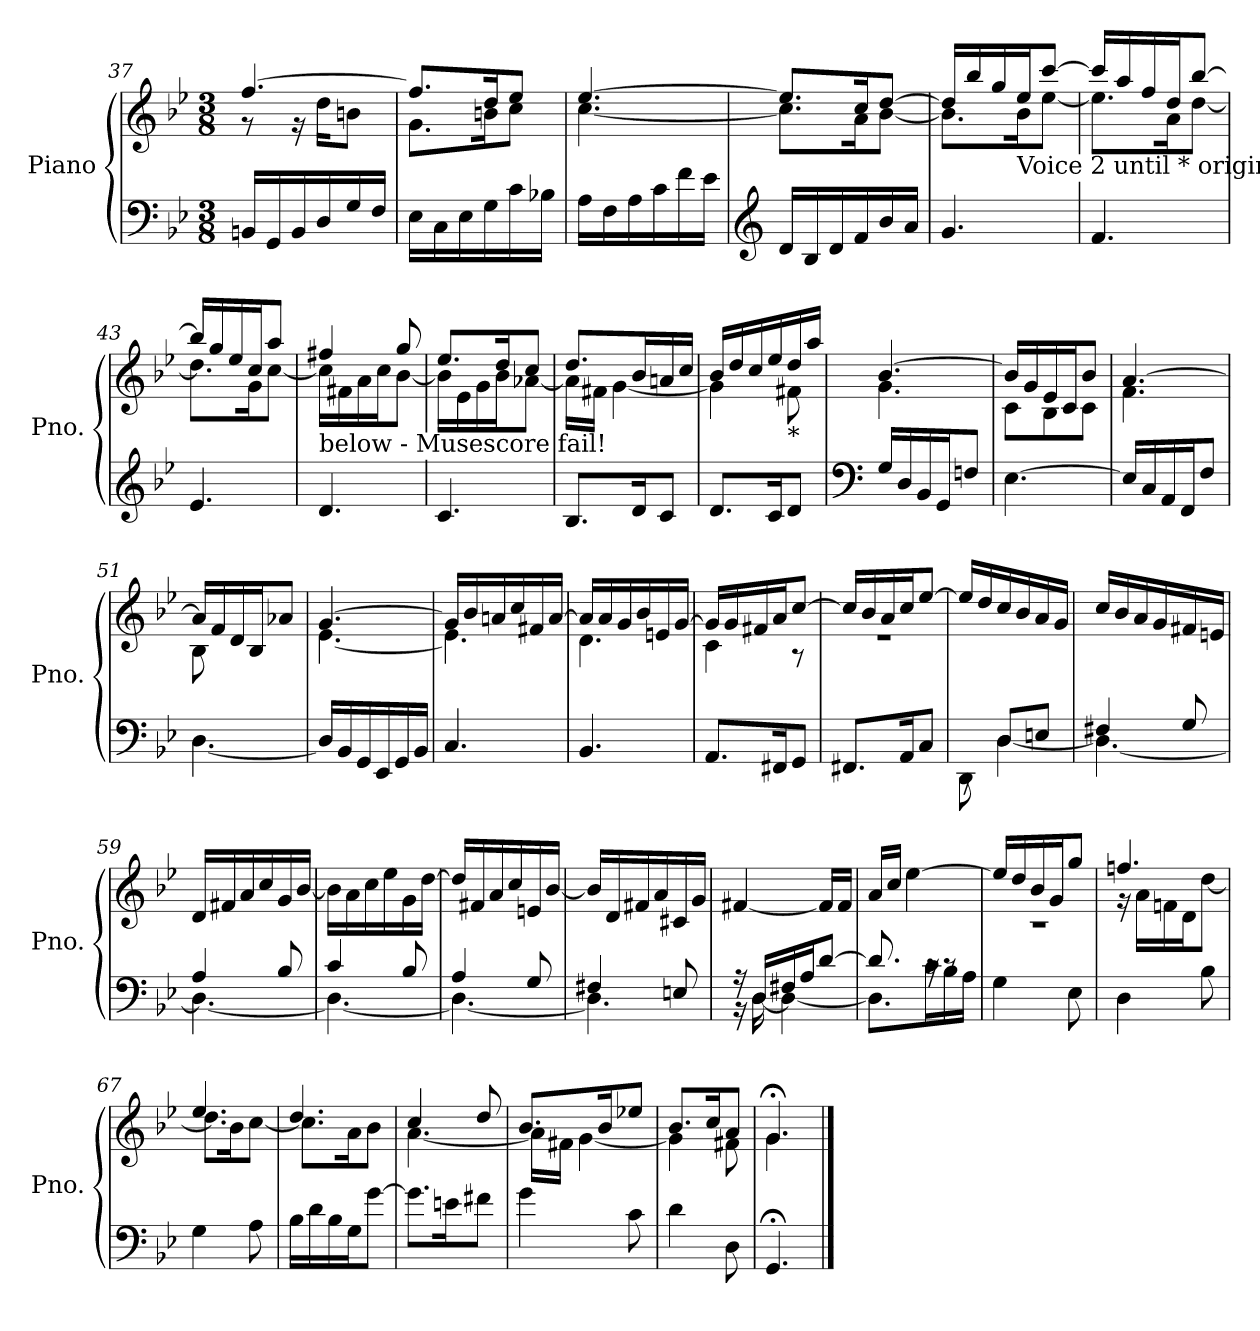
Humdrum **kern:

**kern	**kern
*part1	*part1
*staff2	*staff1
*I"Piano	*
*I'Pno.	*
!!LO:PB:g=z
*clefF4	*clefG2
*k[b-e-]	*k[b-e-]
*M3/8	*M3/8
=37	=37
*	*^
16BBn/LL	[4.ff/	8r
16GG/	.	.
16BB/	.	16r
16D/	.	16dd\KL
16G/	.	8bn\J
16F/JJ	.	.
=38	=38	=38
16E-\LL	8.ff/L]	8.g\L
16C\	.	.
16E-\	.	.
16G\	16dd/K	16bn\K
16c\	8ee-/J	8cc\J
16B-X\JJ	.	.
=39	=39	=39
16A\LL	[4.ee-/	[4.cc\
16F\	.	.
16A\	.	.
16c\	.	.
16f\	.	.
16e-\JJ	.	.
=40	=40	=40
*clefG2	*	*
16d/LL	8.ee-/L]	8.cc\L]
16B-/	.	.
16d/	.	.
16f/	16cc/K	16a\K
16b-/	[8dd/J	[8b-\J
16a/JJ	.	.
=41	=41	=41
4.g/	16dd/LL]	8.b-\L]
.	16bb-/	.
.	16gg/	.
!	!LO:TX:b:t=Voice 2 until * originally notated in the system	!
.	16ee-/J	16b-\K
.	[8ccc/J	[8ee-\J
=42	=42	=42
4.f/	16ccc/LL]	8.ee-\L]
.	16aa/	.
.	16ff/	.
.	16dd/J	16a\K
.	[8bb-/J	[8dd\J
=43	=43	=43
4.e-/	16bb-/LL]	8.dd\L]
.	16gg/	.
.	16ee-/	.
.	16cc/J	16g\K
.	8aa/J	[8cc\J
!!LO:LB:g=z	!!
=44	=44	=44
!	!LO:TX:b:t=below - Musescore fail!	!
4.d/	4ff#X/	16cc\LL]
.	.	16f#X\
.	.	16a\
.	.	16cc\J
.	8gg/	[8b-\J
=45	=45	=45
4.c/	8.ee-/L	16b-\LL]
.	.	16e-\
.	.	16g\
.	16dd/K	16b-\J
.	8cc/J	[8a-X\J
=46	=46	=46
8.B-/L	8.dd/L	16a-\LL]
.	.	16f#X\JJ
.	.	[4g\
16d/K	16b-/L	.
8c/J	16an/	.
.	16cc/JJ	.
=47	=47	=47
8.d/L	16b-/LL	4g\]
.	16dd/	.
.	16cc/	.
16c/K	16ee-/	.
!	!LO:TX:b:t=*	!
8d/J	16dd/	8f#X\
.	16aa/JJ	.
=48	=48	=48
*clefF4	*	*
16G/LL	[4.b-/	4.g\
16D/	.	.
16BB-/	.	.
16GG/J	.	.
8Fn/J	.	.
=49	=49	=49
[4.E-\	16b-/LL]	8c\L
.	16g/	.
.	16e-/	8B-\
.	16c/J	.
.	8b-/J	8c\J
=50	=50	=50
16E-/LL]	[4.a/	4.f\
16C/	.	.
16AA/	.	.
16FF/J	.	.
8F/J	.	.
!!LO:LB:g=z	!!
=51	=51	=51
*^	*	*
8ryy	[4.D\	16a/LL]	8B-\L
.	.	16f/	.
8A/	.	16d/	4ryy
.	.	16B-/J	.
8B-/J	.	8a-X/J	.
*v	*v	*	*
=52	=52	=52
16D/LL]	[4.g/	[4.e-\
16BB-/	.	.
16GG/	.	.
16EE-/	.	.
16GG/	.	.
16BB-/JJ	.	.
=53	=53	=53
4.C/	16g/LL]	4.e-\]
.	16b-/	.
.	16an/	.
.	16cc/	.
.	16f#X/	.
.	[16a/JJ	.
=54	=54	=54
4.BB-/	16a/LL]	4.d\
.	16a/	.
.	16g/	.
.	16b-/	.
.	16en/	.
.	[16g/JJ	.
=55	=55	=55
8.AA/L	16g/LL]	4c\
.	16g/	.
.	16f#X/	.
16FF#X/K	16a/J	.
8GG/J	[8cc/J	8r
=56	=56	=56
8.FF#X/L	16cc/LL]	4.r
.	16b-/	.
.	16a/	.
16AA/K	16cc/J	.
8C/J	[8ee-/J	.
*	*v	*v
=57	=57
*^	*
8rCC	8DD\	16ee-/LL]
.	.	16dd/
8D/L	[4D\	16cc/
.	.	16b-/
8En/J	.	16a/
.	.	16g/JJ
!!LO:LB:g=z
=58	=58	=58
4F#X/	4.D\_	16cc/LL
.	.	16b-/
.	.	16a/
.	.	16g/
8G/	.	16f#X/
.	.	16en/JJ
=59	=59	=59
4A/	4.D\_	16d/LL
.	.	16f#X/
.	.	16a/
.	.	16cc/
8B-/	.	16g/
.	.	[16b-/JJ
=60	=60	=60
4c/	4.D\_	16b-\LL]
.	.	16a\
.	.	16cc\
.	.	16ee-\
8B-/	.	16g\
.	.	[16dd\JJ
=61	=61	=61
4A/	4.D\_	16dd/LL]
.	.	16f#X/
.	.	16a/
.	.	16cc/
8G/	.	16en/
.	.	[16b-/JJ
=62	=62	=62
4F#X/	4.D\]	16b-/LL]
.	.	16d/
.	.	16f#X/
.	.	16a/
8En/	.	16c#X/
.	.	16g/JJ
=63	=63	=63
16r	16r	[4f#X/
16D/LL	[16D\	.
16F#X/	4D\_	.
16A/J	.	.
[8d/J	.	16f#/LL]
.	.	16f#/JJ
!!LO:LB:g=z
=64	=64	=64
8.d/]	8.D\L]	16a/LL
.	.	16cc/JJ
.	.	[4ee-\
16rc	16c\L	.
8rc	16B-\	.
.	16A\JJ	.
*v	*v	*
=65	=65
*	*^
4G\	16ee-/LL]	4.r
.	16dd/	.
.	16b-/	.
.	16g/J	.
8E-\	8gg/J	.
=66	=66	=66
4D\	4.ffn/	16r
.	.	16a\LL
.	.	16fn\
.	.	16d\J
8B-\	.	[8dd\J
=67	=67	=67
4G\	4.ee-/	8.dd\L]
.	.	16b-\K
8A\	.	[8cc\J
=68	=68	=68
16B-\LL	4.dd/	8.cc\L]
16d\	.	.
16B-\	.	.
16G\J	.	16a\K
[8g\J	.	8b-\J
=69	=69	=69
8.g\L]	4cc/	[4.a\
16en\K	.	.
8f#X\J	8dd/	.
=70	=70	=70
4g\	8.b-/L	16a\LL]
.	.	16f#X\JJ
.	.	[4g\
.	16b-/K	.
8c\	8ee-X/J	.
=71	=71	=71
4d\	8.b-/L	4g\]
.	16cc/K	.
8D\	8a/J	8f#X\
!!LO:PB:g=z	!!
=72	=72	=72
4.GG;</	4.g;</	4.g\
*	*v	*v
==	==
*-	*-
